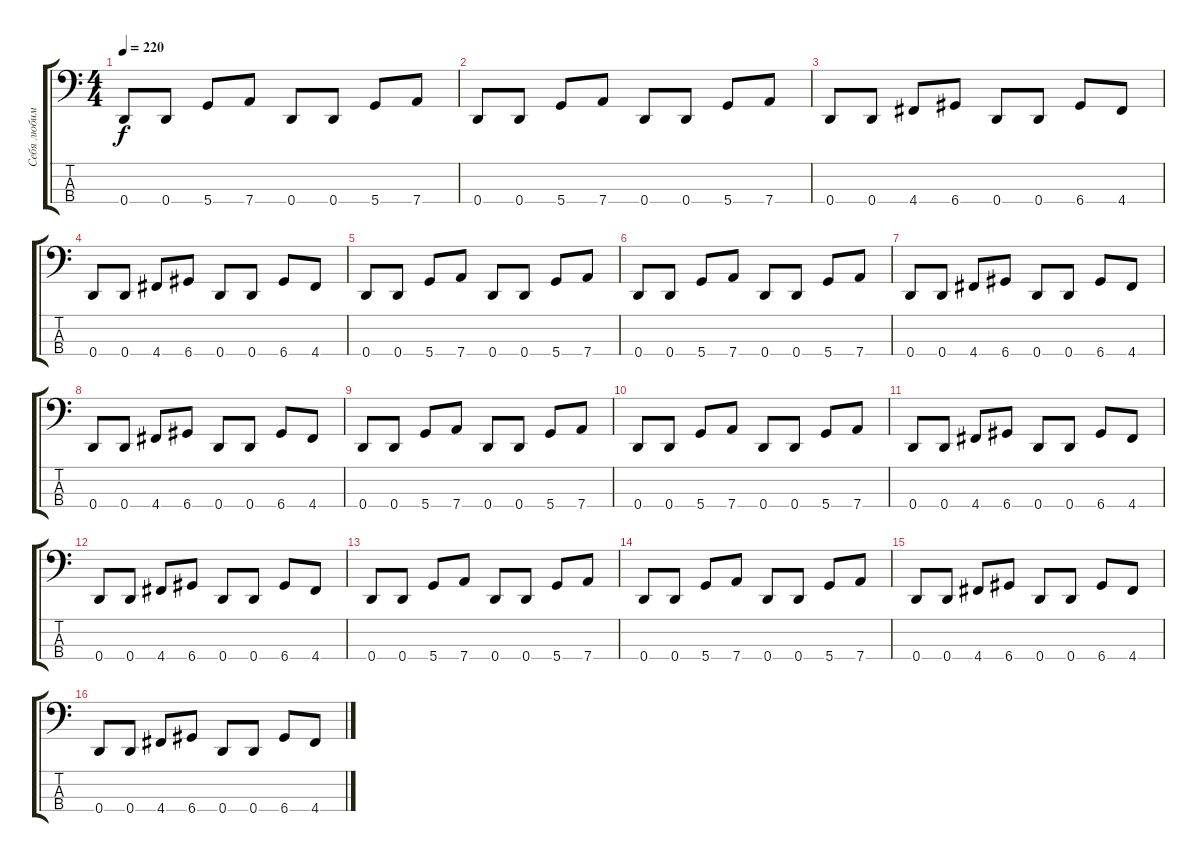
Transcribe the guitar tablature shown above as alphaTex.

\track ("Себя любимый" "Себя любим") {instrument electricbassfinger}
\staff {score tabs}
\tuning (G2 D2 A1 D1) {hide}
\ts (4 4)
\tempo 220
\clef f4
\ks c
0.4.8{dy f} 0.4.8 5.4.8 7.4.8 0.4.8 0.4.8 5.4.8 7.4.8 |
0.4.8 0.4.8 5.4.8 7.4.8 0.4.8 0.4.8 5.4.8 7.4.8 |
0.4.8 0.4.8 4.4.8 6.4.8 0.4.8 0.4.8 6.4.8 4.4.8 |
0.4.8 0.4.8 4.4.8 6.4.8 0.4.8 0.4.8 6.4.8 4.4.8 |
0.4.8 0.4.8 5.4.8 7.4.8 0.4.8 0.4.8 5.4.8 7.4.8 |
0.4.8 0.4.8 5.4.8 7.4.8 0.4.8 0.4.8 5.4.8 7.4.8 |
0.4.8 0.4.8 4.4.8 6.4.8 0.4.8 0.4.8 6.4.8 4.4.8 |
0.4.8 0.4.8 4.4.8 6.4.8 0.4.8 0.4.8 6.4.8 4.4.8 |
0.4.8 0.4.8 5.4.8 7.4.8 0.4.8 0.4.8 5.4.8 7.4.8 |
0.4.8 0.4.8 5.4.8 7.4.8 0.4.8 0.4.8 5.4.8 7.4.8 |
0.4.8 0.4.8 4.4.8 6.4.8 0.4.8 0.4.8 6.4.8 4.4.8 |
0.4.8 0.4.8 4.4.8 6.4.8 0.4.8 0.4.8 6.4.8 4.4.8 |
0.4.8 0.4.8 5.4.8 7.4.8 0.4.8 0.4.8 5.4.8 7.4.8 |
0.4.8 0.4.8 5.4.8 7.4.8 0.4.8 0.4.8 5.4.8 7.4.8 |
0.4.8 0.4.8 4.4.8 6.4.8 0.4.8 0.4.8 6.4.8 4.4.8 |
0.4.8 0.4.8 4.4.8 6.4.8 0.4.8 0.4.8 6.4.8 4.4.8
